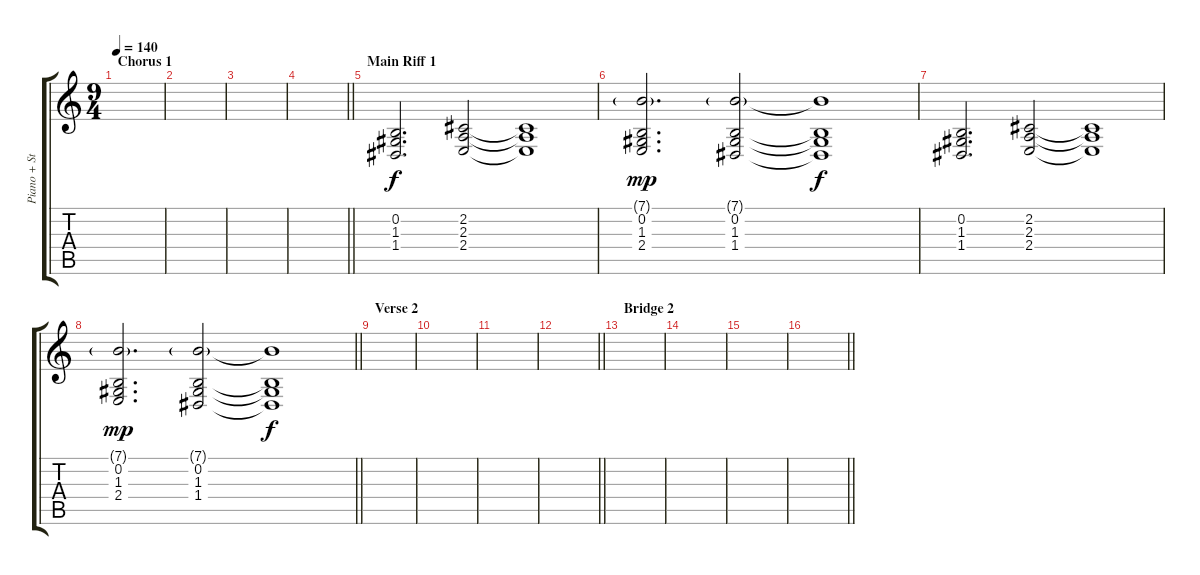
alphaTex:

\track ("Piano + Strings" "Piano + St") {instrument acousticgrandpiano}
\staff {score tabs}
\tuning (E4 B3 G3 D3 A2 E2) {hide}
\ts (9 4)
\section ("" "Chorus 1")
\tempo 140
\clef g2
\ks c
|
|
|
\barLineRight lightlight
|
\section ("" "Main Riff 1")
(0.2 1.3 1.4).2{d instrument stringensemble1} (2.2 2.3 2.4).2 (2.2{t} 2.3{t} 2.4{t}).1 |
(7.1{g} 0.2 1.3 2.4).2{d dy mp} (7.1{g} 0.2 1.3 1.4).2 (7.1{t} 0.2{t} 1.3{t} 1.4{t}).1{dy f} |
(0.2 1.3 1.4).2{d} (2.2 2.3 2.4).2 (2.2{t} 2.3{t} 2.4{t}).1 |
\barLineRight lightlight
(7.1{g} 0.2 1.3 2.4).2{d dy mp} (7.1{g} 0.2 1.3 1.4).2 (7.1{t} 0.2{t} 1.3{t} 1.4{t}).1{dy f} |
\section ("" "Verse 2")
|
|
|
\barLineRight lightlight
|
\section ("" "Bridge 2")
|
|
|
\barLineRight lightlight
